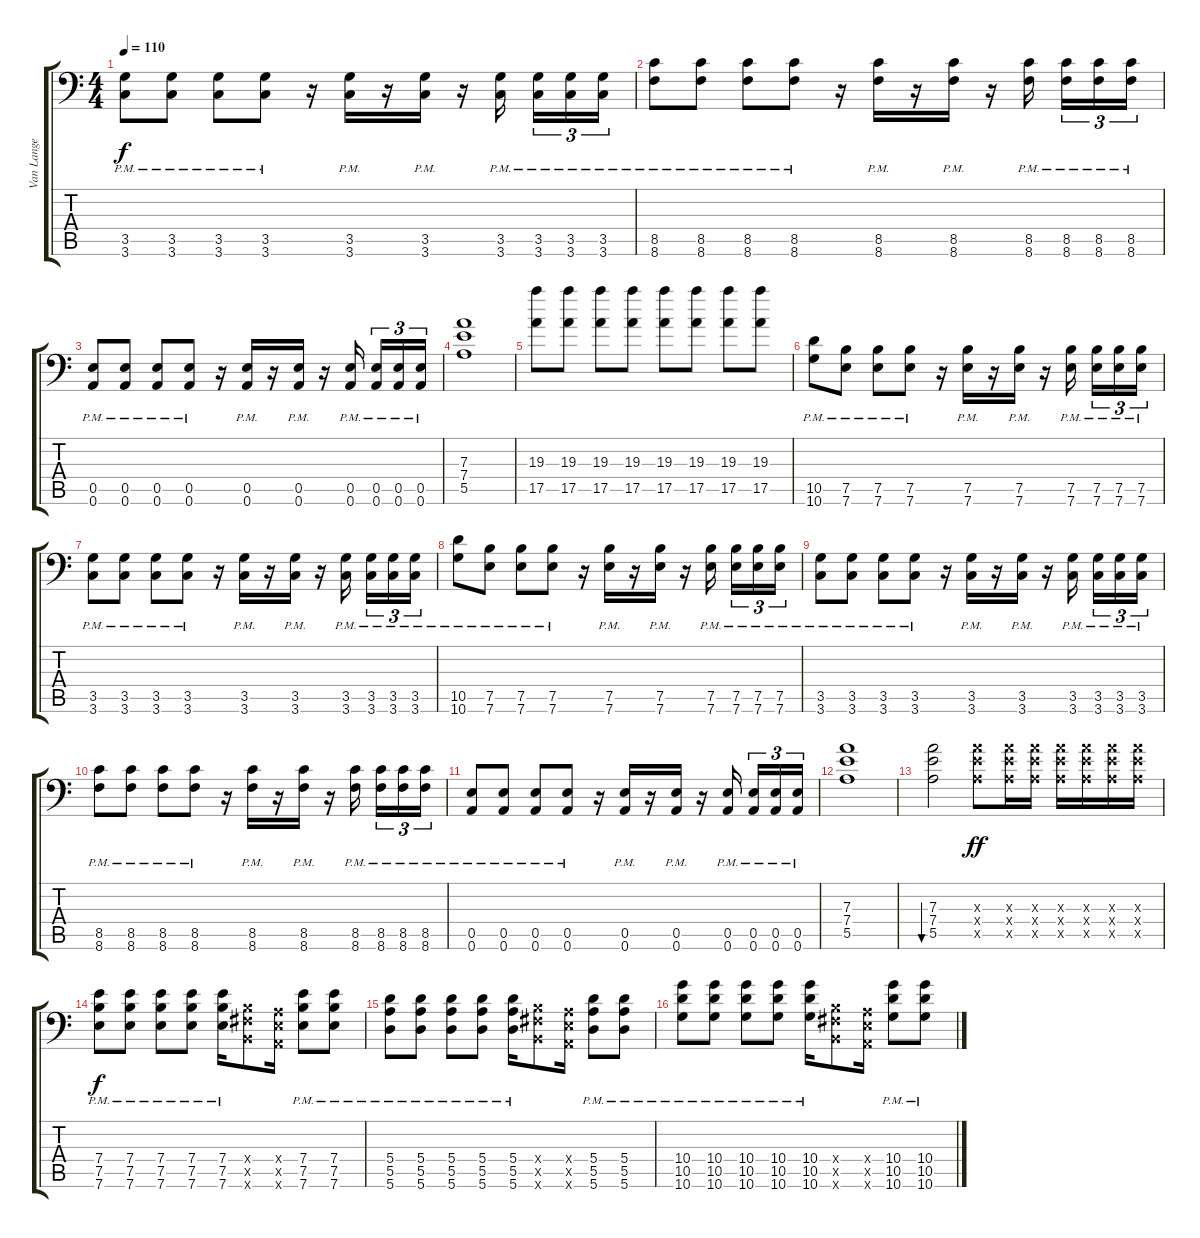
\track ("Van Lange" "Van Lange") {instrument distortionguitar}
\staff {score tabs}
\tuning (B3 Gb3 D3 A2 E2 A1) {hide}
\ts (4 4)
\tempo 110
\clef f4
\ks c
(3.5{pm} 3.6{pm}).8{dy f} (3.5{pm} 3.6{pm}).8 (3.5{pm} 3.6{pm}).8 (3.5{pm} 3.6{pm}).8 r.16 (3.5{pm} 3.6{pm}).16 r.16 (3.5{pm} 3.6{pm}).16 r.16 (3.5{pm} 3.6{pm}).16{beam splitsecondary} (3.5{pm} 3.6{pm}).16{tu (3 2)} (3.5{pm} 3.6{pm}).16{tu (3 2)} (3.5{pm} 3.6{pm}).16{tu (3 2)} |
(8.5{pm} 8.6{pm}).8 (8.5{pm} 8.6{pm}).8 (8.5{pm} 8.6{pm}).8 (8.5{pm} 8.6{pm}).8 r.16 (8.5{pm} 8.6{pm}).16 r.16 (8.5{pm} 8.6{pm}).16 r.16 (8.5{pm} 8.6{pm}).16{beam splitsecondary} (8.5{pm} 8.6{pm}).16{tu (3 2)} (8.5{pm} 8.6{pm}).16{tu (3 2)} (8.5{pm} 8.6{pm}).16{tu (3 2)} |
(0.5{pm} 0.6{pm}).8 (0.5{pm} 0.6{pm}).8 (0.5{pm} 0.6{pm}).8 (0.5{pm} 0.6{pm}).8 r.16 (0.5{pm} 0.6{pm}).16 r.16 (0.5{pm} 0.6{pm}).16 r.16 (0.5{pm} 0.6{pm}).16{beam splitsecondary} (0.5{pm} 0.6{pm}).16{tu (3 2)} (0.5{pm} 0.6{pm}).16{tu (3 2)} (0.5{pm} 0.6{pm}).16{tu (3 2)} |
(7.3 7.4 5.5).1 |
(19.3 17.5).8 (19.3 17.5).8 (19.3 17.5).8 (19.3 17.5).8 (19.3 17.5).8 (19.3 17.5).8 (19.3 17.5).8 (19.3 17.5).8 |
(10.5{pm} 10.6{pm}).8 (7.5{pm} 7.6{pm}).8 (7.5{pm} 7.6{pm}).8 (7.5{pm} 7.6{pm}).8 r.16 (7.5{pm} 7.6{pm}).16 r.16 (7.5{pm} 7.6{pm}).16 r.16 (7.5{pm} 7.6{pm}).16{beam splitsecondary} (7.5{pm} 7.6{pm}).16{tu (3 2)} (7.5{pm} 7.6{pm}).16{tu (3 2)} (7.5{pm} 7.6{pm}).16{tu (3 2)} |
(3.5{pm} 3.6{pm}).8 (3.5{pm} 3.6{pm}).8 (3.5{pm} 3.6{pm}).8 (3.5{pm} 3.6{pm}).8 r.16 (3.5{pm} 3.6{pm}).16 r.16 (3.5{pm} 3.6{pm}).16 r.16 (3.5{pm} 3.6{pm}).16{beam splitsecondary} (3.5{pm} 3.6{pm}).16{tu (3 2)} (3.5{pm} 3.6{pm}).16{tu (3 2)} (3.5{pm} 3.6{pm}).16{tu (3 2)} |
(10.5{pm} 10.6{pm}).8 (7.5{pm} 7.6{pm}).8 (7.5{pm} 7.6{pm}).8 (7.5{pm} 7.6{pm}).8 r.16 (7.5{pm} 7.6{pm}).16 r.16 (7.5{pm} 7.6{pm}).16 r.16 (7.5{pm} 7.6{pm}).16{beam splitsecondary} (7.5{pm} 7.6{pm}).16{tu (3 2)} (7.5{pm} 7.6{pm}).16{tu (3 2)} (7.5{pm} 7.6{pm}).16{tu (3 2)} |
(3.5{pm} 3.6{pm}).8 (3.5{pm} 3.6{pm}).8 (3.5{pm} 3.6{pm}).8 (3.5{pm} 3.6{pm}).8 r.16 (3.5{pm} 3.6{pm}).16 r.16 (3.5{pm} 3.6{pm}).16 r.16 (3.5{pm} 3.6{pm}).16{beam splitsecondary} (3.5{pm} 3.6{pm}).16{tu (3 2)} (3.5{pm} 3.6{pm}).16{tu (3 2)} (3.5{pm} 3.6{pm}).16{tu (3 2)} |
(8.5{pm} 8.6{pm}).8 (8.5{pm} 8.6{pm}).8 (8.5{pm} 8.6{pm}).8 (8.5{pm} 8.6{pm}).8 r.16 (8.5{pm} 8.6{pm}).16 r.16 (8.5{pm} 8.6{pm}).16 r.16 (8.5{pm} 8.6{pm}).16{beam splitsecondary} (8.5{pm} 8.6{pm}).16{tu (3 2)} (8.5{pm} 8.6{pm}).16{tu (3 2)} (8.5{pm} 8.6{pm}).16{tu (3 2)} |
(0.5{pm} 0.6{pm}).8 (0.5{pm} 0.6{pm}).8 (0.5{pm} 0.6{pm}).8 (0.5{pm} 0.6{pm}).8 r.16 (0.5{pm} 0.6{pm}).16 r.16 (0.5{pm} 0.6{pm}).16 r.16 (0.5{pm} 0.6{pm}).16{beam splitsecondary} (0.5{pm} 0.6{pm}).16{tu (3 2)} (0.5{pm} 0.6{pm}).16{tu (3 2)} (0.5{pm} 0.6{pm}).16{tu (3 2)} |
(7.3 7.4 5.5).1 |
(7.3 7.4 5.5).2{bu 60} (7.3{x} 7.4{x} 5.5{x}).8{dy ff} (7.3{x} 7.4{x} 5.5{x}).16 (7.3{x} 7.4{x} 5.5{x}).16 (7.3{x} 7.4{x} 5.5{x}).16 (7.3{x} 7.4{x} 5.5{x}).16 (7.3{x} 7.4{x} 5.5{x}).16 (7.3{x} 7.4{x} 5.5{x}).16 |
(7.4{pm} 7.5{pm} 7.6{pm}).8{dy f} (7.4{pm} 7.5{pm} 7.6{pm}).8 (7.4{pm} 7.5{pm} 7.6{pm}).8 (7.4{pm} 7.5{pm} 7.6{pm}).8 (7.4{pm} 7.5{pm} 7.6{pm}).16 (2.4{x} 2.5{x} 2.6{x}).8 (0.4{x} 0.5{x} 0.6{x}).16 (7.4{pm} 7.5{pm} 7.6{pm}).8 (7.4{pm} 7.5{pm} 7.6{pm}).8 |
(5.4{pm} 5.5{pm} 5.6{pm}).8 (5.4{pm} 5.5{pm} 5.6{pm}).8 (5.4{pm} 5.5{pm} 5.6{pm}).8 (5.4{pm} 5.5{pm} 5.6{pm}).8 (5.4{pm} 5.5{pm} 5.6{pm}).16 (2.4{x} 2.5{x} 2.6{x}).8 (0.4{x} 0.5{x} 0.6{x}).16 (5.4{pm} 5.5{pm} 5.6{pm}).8 (5.4{pm} 5.5{pm} 5.6{pm}).8 |
(10.4{pm} 10.5{pm} 10.6{pm}).8 (10.4{pm} 10.5{pm} 10.6{pm}).8 (10.4{pm} 10.5{pm} 10.6{pm}).8 (10.4{pm} 10.5{pm} 10.6{pm}).8 (10.4{pm} 10.5{pm} 10.6{pm}).16 (2.4{x} 2.5{x} 2.6{x}).8 (0.4{x} 0.5{x} 0.6{x}).16 (10.4{pm} 10.5{pm} 10.6{pm}).8 (10.4{pm} 10.5{pm} 10.6{pm}).8
